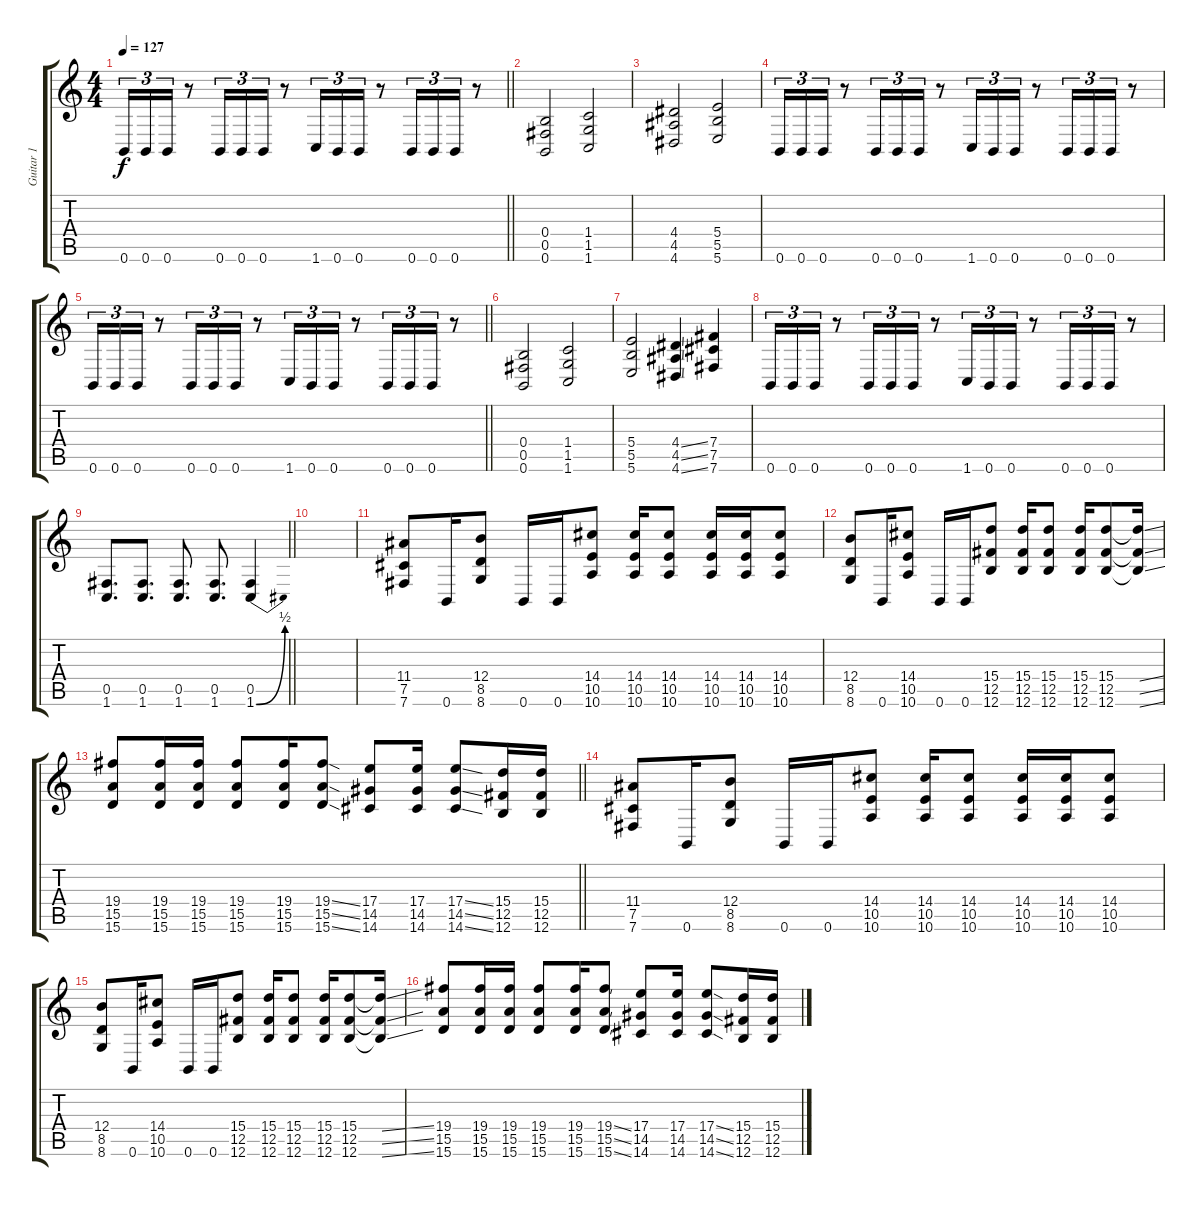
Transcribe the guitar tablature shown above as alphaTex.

\track ("Guitar 1" "Guitar 1") {instrument distortionguitar}
\staff {score tabs}
\tuning (Db4 Ab3 E3 B2 Gb2 B1) {hide}
\ts (4 4)
\tempo 127
\clef g2
\barLineRight lightlight
\ks c
0.6.16{tu (3 2) dy f} 0.6.16{tu (3 2)} 0.6.16{tu (3 2)} r.8 0.6.16{tu (3 2)} 0.6.16{tu (3 2)} 0.6.16{tu (3 2)} r.8 1.6.16{tu (3 2)} 0.6.16{tu (3 2)} 0.6.16{tu (3 2)} r.8 0.6.16{tu (3 2)} 0.6.16{tu (3 2)} 0.6.16{tu (3 2)} r.8 |
(0.4 0.5 0.6).2 (1.4 1.5 1.6).2 |
(4.4 4.5 4.6).2 (5.4 5.5 5.6).2 |
0.6.16{tu (3 2)} 0.6.16{tu (3 2)} 0.6.16{tu (3 2)} r.8 0.6.16{tu (3 2)} 0.6.16{tu (3 2)} 0.6.16{tu (3 2)} r.8 1.6.16{tu (3 2)} 0.6.16{tu (3 2)} 0.6.16{tu (3 2)} r.8 0.6.16{tu (3 2)} 0.6.16{tu (3 2)} 0.6.16{tu (3 2)} r.8 |
\barLineRight lightlight
0.6.16{tu (3 2)} 0.6.16{tu (3 2)} 0.6.16{tu (3 2)} r.8 0.6.16{tu (3 2)} 0.6.16{tu (3 2)} 0.6.16{tu (3 2)} r.8 1.6.16{tu (3 2)} 0.6.16{tu (3 2)} 0.6.16{tu (3 2)} r.8 0.6.16{tu (3 2)} 0.6.16{tu (3 2)} 0.6.16{tu (3 2)} r.8 |
(0.4 0.5 0.6).2 (1.4 1.5 1.6).2 |
(5.4 5.5 5.6).2 (4.4{ss} 4.5{ss} 4.6{ss}).4 (7.4 7.5 7.6).4 |
0.6.16{tu (3 2)} 0.6.16{tu (3 2)} 0.6.16{tu (3 2)} r.8 0.6.16{tu (3 2)} 0.6.16{tu (3 2)} 0.6.16{tu (3 2)} r.8 1.6.16{tu (3 2)} 0.6.16{tu (3 2)} 0.6.16{tu (3 2)} r.8 0.6.16{tu (3 2)} 0.6.16{tu (3 2)} 0.6.16{tu (3 2)} r.8 |
\barLineRight lightlight
(0.5 1.6).8{d} (0.5 1.6).8{d} (0.5 1.6).8{d} (0.5 1.6).8{d} (0.5 1.6{be (bend 0 0 60 2)}).4 |
|
(11.4 7.5 7.6).8 0.6.16 (12.4 8.5 8.6).8 0.6.16 0.6.16 (14.4 10.5 10.6).8 (14.4 10.5 10.6).16 (14.4 10.5 10.6).8 (14.4 10.5 10.6).16 (14.4 10.5 10.6).16 (14.4 10.5 10.6).8 |
(12.4 8.5 8.6).8 0.6.16 (14.4 10.5 10.6).8 0.6.16 0.6.16 (15.4 12.5 12.6).8 (15.4 12.5 12.6).16 (15.4 12.5 12.6).8 (15.4 12.5 12.6).16 (15.4 12.5 12.6).8 (15.4{ss t} 12.5{ss t} 12.6{ss t}).16 |
\barLineRight lightlight
(19.4 15.5 15.6).8 (19.4 15.5 15.6).16 (19.4 15.5 15.6).16 (19.4 15.5 15.6).8 (19.4 15.5 15.6).16 (19.4{ss} 15.5{ss} 15.6{ss}).8 (17.4 14.5 14.6).8 (17.4 14.5 14.6).16 (17.4{ss} 14.5{ss} 14.6{ss}).8 (15.4 12.5 12.6).16 (15.4 12.5 12.6).16 |
(11.4 7.5 7.6).8 0.6.16 (12.4 8.5 8.6).8 0.6.16 0.6.16 (14.4 10.5 10.6).8 (14.4 10.5 10.6).16 (14.4 10.5 10.6).8 (14.4 10.5 10.6).16 (14.4 10.5 10.6).16 (14.4 10.5 10.6).8 |
(12.4 8.5 8.6).8 0.6.16 (14.4 10.5 10.6).8 0.6.16 0.6.16 (15.4 12.5 12.6).8 (15.4 12.5 12.6).16 (15.4 12.5 12.6).8 (15.4 12.5 12.6).16 (15.4 12.5 12.6).8 (15.4{ss t} 12.5{ss t} 12.6{ss t}).16 |
(19.4 15.5 15.6).8 (19.4 15.5 15.6).16 (19.4 15.5 15.6).16 (19.4 15.5 15.6).8 (19.4 15.5 15.6).16 (19.4{ss} 15.5{ss} 15.6{ss}).8 (17.4 14.5 14.6).8 (17.4 14.5 14.6).16 (17.4{ss} 14.5{ss} 14.6{ss}).8 (15.4 12.5 12.6).16 (15.4 12.5 12.6).16
